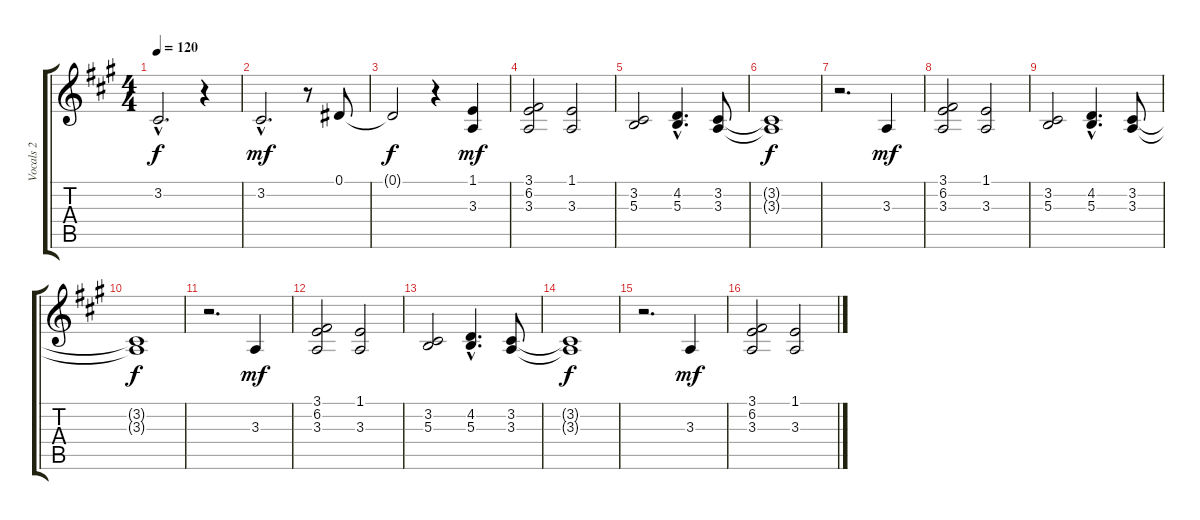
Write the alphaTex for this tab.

\track ("Vocals 2" "Vocals 2") {instrument pad4choir}
\staff {score tabs}
\tuning (Eb4 Bb3 Gb3 Db3 Ab2 Eb2) {hide}
\ts (4 4)
\tempo 120
\clef g2
\ks a
3.2{hac t}.2{d dy f} r.4 |
3.2{hac}.2{d dy mf} r.8 0.1.8 |
0.1{t}.2{dy f} r.4 (1.1 3.3).4{dy mf} |
(3.1 6.2 3.3).2 (1.1 3.3).2 |
(3.2 5.3).2 (4.2{hac} 5.3{hac}).4{d} (3.2 3.3).8 |
(3.2{t} 3.3{t}).1{dy f} |
r.2{d} 3.3.4{dy mf} |
(3.1 6.2 3.3).2 (1.1 3.3).2 |
(3.2 5.3).2 (4.2{hac} 5.3{hac}).4{d} (3.2 3.3).8 |
(3.2{t} 3.3{t}).1{dy f} |
r.2{d} 3.3.4{dy mf} |
(3.1 6.2 3.3).2 (1.1 3.3).2 |
(3.2 5.3).2 (4.2{hac} 5.3{hac}).4{d} (3.2 3.3).8 |
(3.2{t} 3.3{t}).1{dy f} |
r.2{d} 3.3.4{dy mf} |
(3.1 6.2 3.3).2 (1.1 3.3).2
